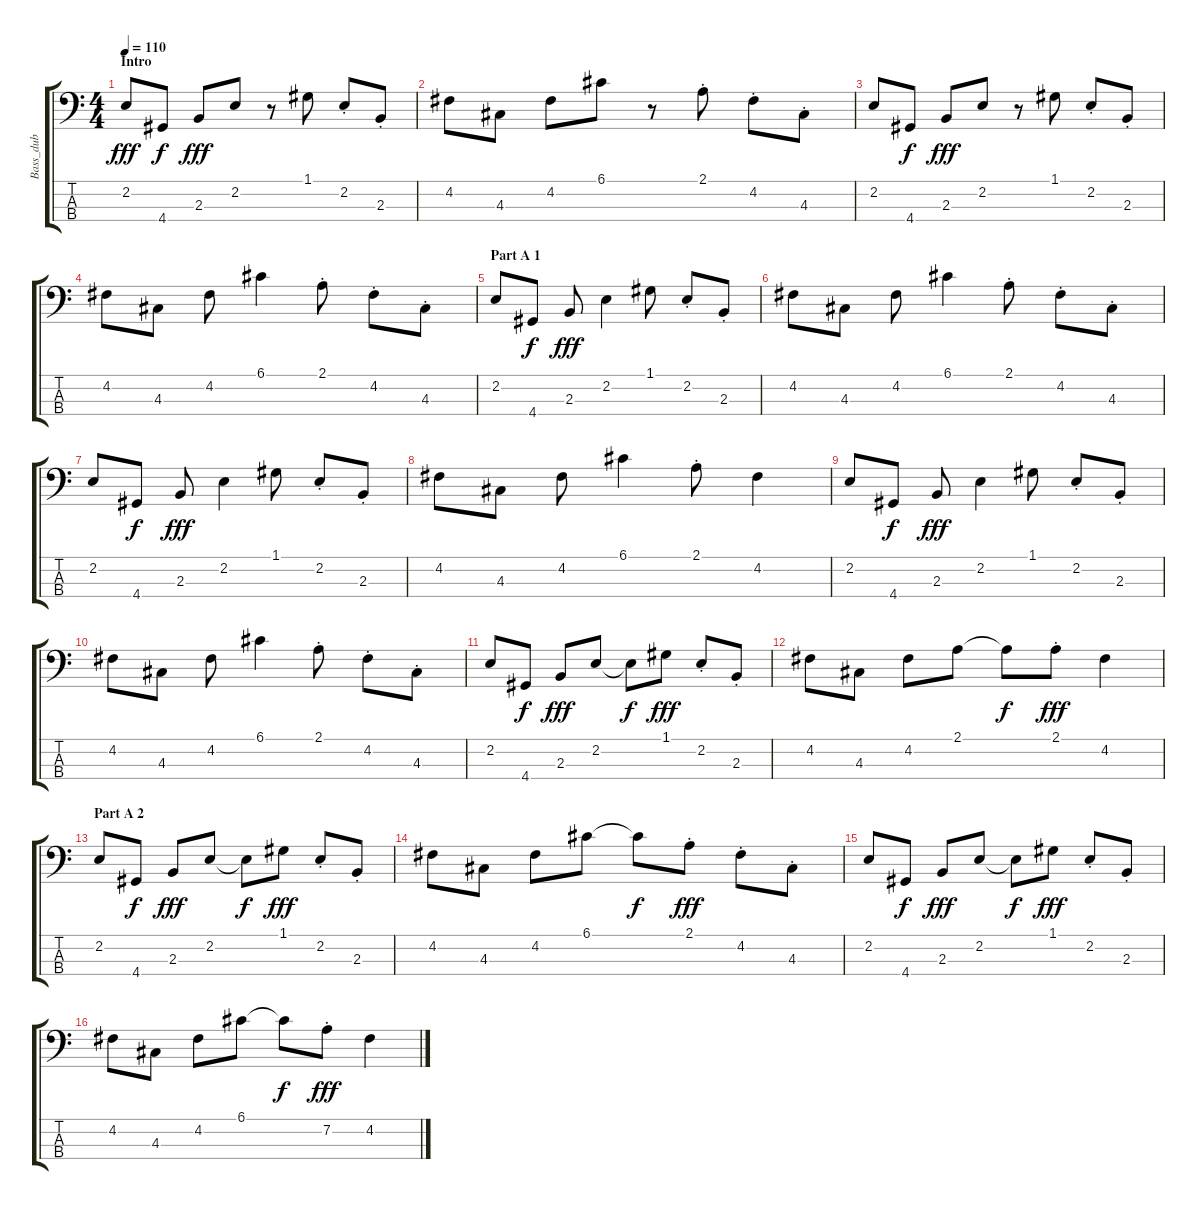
\track ("Bass_dub" "Bass_dub") {instrument electricguitarmuted}
\staff {score tabs}
\tuning (G2 D2 A1 E1) {hide}
\ts (4 4)
\section ("" "Intro")
\tempo 110
\clef f4
\ks c
2.2.8{dy fff instrument electricguitarmuted} 4.4.8{dy f} 2.3.8{dy fff} 2.2.8 r.8 1.1.8 2.2{st}.8 2.3{st}.8 |
4.2.8 4.3.8 4.2.8 6.1.8 r.8 2.1{st}.8 4.2{st}.8 4.3{st}.8 |
2.2.8 4.4.8{dy f} 2.3.8{dy fff} 2.2.8 r.8 1.1.8 2.2{st}.8 2.3{st}.8 |
4.2.8 4.3.8 4.2.8 6.1.4 2.1{st}.8 4.2{st}.8 4.3{st}.8 |
\section ("" "Part A 1")
2.2.8 4.4.8{dy f} 2.3.8{dy fff} 2.2.4 1.1.8 2.2{st}.8 2.3{st}.8 |
4.2.8 4.3.8 4.2.8 6.1.4 2.1{st}.8 4.2{st}.8 4.3{st}.8 |
2.2.8 4.4.8{dy f} 2.3.8{dy fff} 2.2.4 1.1.8 2.2{st}.8 2.3{st}.8 |
4.2.8 4.3.8 4.2.8 6.1.4 2.1{st}.8 4.2.4 |
2.2.8 4.4.8{dy f} 2.3.8{dy fff} 2.2.4 1.1.8 2.2{st}.8 2.3{st}.8 |
4.2.8 4.3.8 4.2.8 6.1.4 2.1{st}.8 4.2{st}.8 4.3{st}.8 |
2.2.8 4.4.8{dy f} 2.3.8{dy fff} 2.2.8 2.2{t}.8{dy f} 1.1.8{dy fff} 2.2{st}.8 2.3{st}.8 |
4.2.8 4.3.8 4.2.8 2.1.8 2.1{t}.8{dy f} 2.1{st}.8{dy fff} 4.2.4 |
\section ("" "Part A 2")
2.2.8 4.4.8{dy f} 2.3.8{dy fff} 2.2.8 2.2{t}.8{dy f} 1.1.8{dy fff} 2.2{st}.8 2.3{st}.8 |
4.2.8 4.3.8 4.2.8 6.1.8 6.1{t}.8{dy f} 2.1{st}.8{dy fff} 4.2{st}.8 4.3{st}.8 |
2.2.8 4.4.8{dy f} 2.3.8{dy fff} 2.2.8 2.2{t}.8{dy f} 1.1.8{dy fff} 2.2{st}.8 2.3{st}.8 |
4.2.8 4.3.8 4.2.8 6.1.8 6.1{t}.8{dy f} 7.2{st}.8{dy fff} 4.2.4
